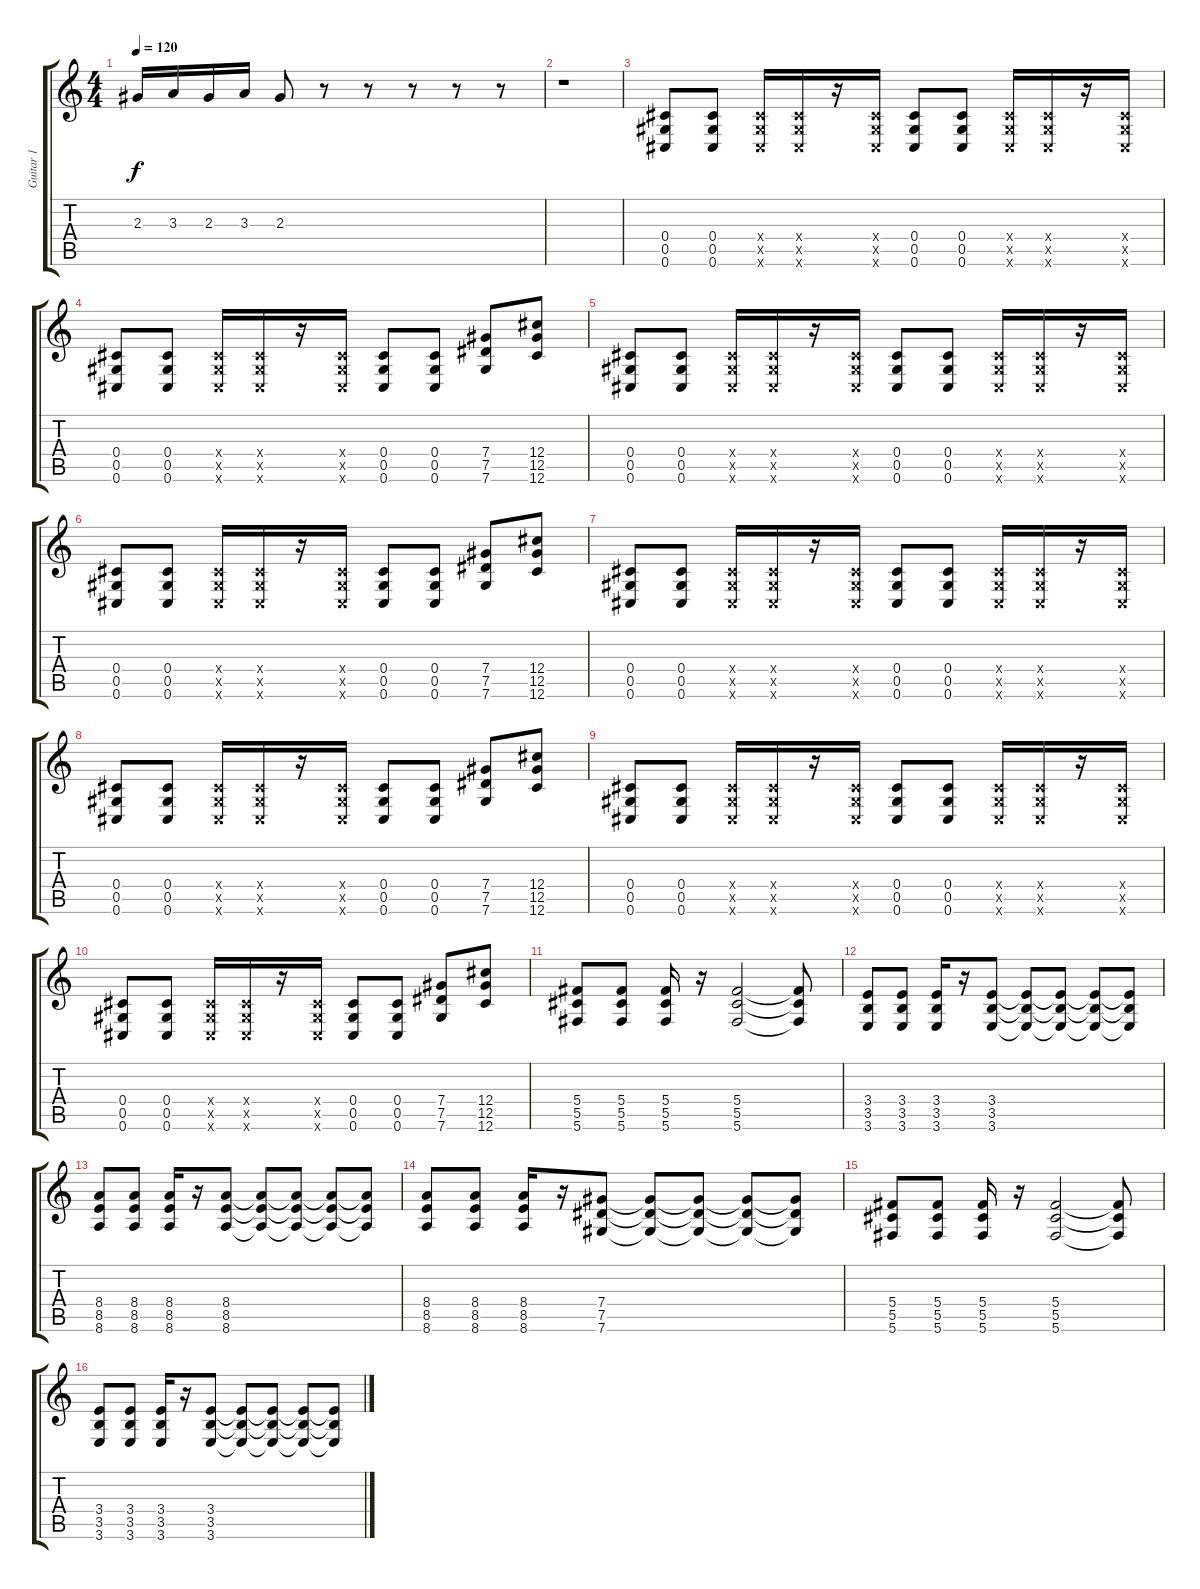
\track ("Guitar 1" "Guitar 1") {instrument overdrivenguitar}
\staff {score tabs}
\tuning (Eb4 Bb3 Gb3 Db3 Ab2 Db2) {hide}
\ts (4 4)
\tempo 120
\clef g2
\ks c
2.3.16{dy f} 3.3.16 2.3.16 3.3.16 2.3.8 r.8 r.8 r.8 r.8 r.8 |
r.1 |
(0.4 0.5 0.6).8 (0.4 0.5 0.6).8 (0.4{x} 0.5{x} 0.6{x}).16 (0.4{x} 0.5{x} 0.6{x}).16 r.16 (0.4{x} 0.5{x} 0.6{x}).16 (0.4 0.5 0.6).8 (0.4 0.5 0.6).8 (0.4{x} 0.5{x} 0.6{x}).16 (0.4{x} 0.5{x} 0.6{x}).16 r.16 (0.4{x} 0.5{x} 0.6{x}).16 |
(0.4 0.5 0.6).8 (0.4 0.5 0.6).8 (0.4{x} 0.5{x} 0.6{x}).16 (0.4{x} 0.5{x} 0.6{x}).16 r.16 (0.4{x} 0.5{x} 0.6{x}).16 (0.4 0.5 0.6).8 (0.4 0.5 0.6).8 (7.4 7.5 7.6).8 (12.4 12.5 12.6).8 |
(0.4 0.5 0.6).8 (0.4 0.5 0.6).8 (0.4{x} 0.5{x} 0.6{x}).16 (0.4{x} 0.5{x} 0.6{x}).16 r.16 (0.4{x} 0.5{x} 0.6{x}).16 (0.4 0.5 0.6).8 (0.4 0.5 0.6).8 (0.4{x} 0.5{x} 0.6{x}).16 (0.4{x} 0.5{x} 0.6{x}).16 r.16 (0.4{x} 0.5{x} 0.6{x}).16 |
(0.4 0.5 0.6).8 (0.4 0.5 0.6).8 (0.4{x} 0.5{x} 0.6{x}).16 (0.4{x} 0.5{x} 0.6{x}).16 r.16 (0.4{x} 0.5{x} 0.6{x}).16 (0.4 0.5 0.6).8 (0.4 0.5 0.6).8 (7.4 7.5 7.6).8 (12.4 12.5 12.6).8 |
(0.4 0.5 0.6).8 (0.4 0.5 0.6).8 (0.4{x} 0.5{x} 0.6{x}).16 (0.4{x} 0.5{x} 0.6{x}).16 r.16 (0.4{x} 0.5{x} 0.6{x}).16 (0.4 0.5 0.6).8 (0.4 0.5 0.6).8 (0.4{x} 0.5{x} 0.6{x}).16 (0.4{x} 0.5{x} 0.6{x}).16 r.16 (0.4{x} 0.5{x} 0.6{x}).16 |
(0.4 0.5 0.6).8 (0.4 0.5 0.6).8 (0.4{x} 0.5{x} 0.6{x}).16 (0.4{x} 0.5{x} 0.6{x}).16 r.16 (0.4{x} 0.5{x} 0.6{x}).16 (0.4 0.5 0.6).8 (0.4 0.5 0.6).8 (7.4 7.5 7.6).8 (12.4 12.5 12.6).8 |
(0.4 0.5 0.6).8 (0.4 0.5 0.6).8 (0.4{x} 0.5{x} 0.6{x}).16 (0.4{x} 0.5{x} 0.6{x}).16 r.16 (0.4{x} 0.5{x} 0.6{x}).16 (0.4 0.5 0.6).8 (0.4 0.5 0.6).8 (0.4{x} 0.5{x} 0.6{x}).16 (0.4{x} 0.5{x} 0.6{x}).16 r.16 (0.4{x} 0.5{x} 0.6{x}).16 |
(0.4 0.5 0.6).8 (0.4 0.5 0.6).8 (0.4{x} 0.5{x} 0.6{x}).16 (0.4{x} 0.5{x} 0.6{x}).16 r.16 (0.4{x} 0.5{x} 0.6{x}).16 (0.4 0.5 0.6).8 (0.4 0.5 0.6).8 (7.4 7.5 7.6).8 (12.4 12.5 12.6).8 |
(5.4 5.5 5.6).8 (5.4 5.5 5.6).8 (5.4 5.5 5.6).16 r.16 (5.4 5.5 5.6).2 (5.4{t} 5.5{t} 5.6{t}).8 |
(3.4 3.5 3.6).8 (3.4 3.5 3.6).8 (3.4 3.5 3.6).16 r.16 (3.4 3.5 3.6).8 (3.4{t} 3.5{t} 3.6{t}).8 (3.4{t} 3.5{t} 3.6{t}).8 (3.4{t} 3.5{t} 3.6{t}).8 (3.4{t} 3.5{t} 3.6{t}).8 |
(8.4 8.5 8.6).8 (8.4 8.5 8.6).8 (8.4 8.5 8.6).16 r.16 (8.4 8.5 8.6).8 (8.4{t} 8.5{t} 8.6{t}).8 (8.4{t} 8.5{t} 8.6{t}).8 (8.4{t} 8.5{t} 8.6{t}).8 (8.4{t} 8.5{t} 8.6{t}).8 |
(8.4 8.5 8.6).8 (8.4 8.5 8.6).8 (8.4 8.5 8.6).16 r.16 (7.4 7.5 7.6).8 (7.4{t} 7.5{t} 7.6{t}).8 (7.4{t} 7.5{t} 7.6{t}).8 (7.4{t} 7.5{t} 7.6{t}).8 (7.4{t} 7.5{t} 7.6{t}).8 |
(5.4 5.5 5.6).8 (5.4 5.5 5.6).8 (5.4 5.5 5.6).16 r.16 (5.4 5.5 5.6).2 (5.4{t} 5.5{t} 5.6{t}).8 |
(3.4 3.5 3.6).8 (3.4 3.5 3.6).8 (3.4 3.5 3.6).16 r.16 (3.4 3.5 3.6).8 (3.4{t} 3.5{t} 3.6{t}).8 (3.4{t} 3.5{t} 3.6{t}).8 (3.4{t} 3.5{t} 3.6{t}).8 (3.4{t} 3.5{t} 3.6{t}).8
